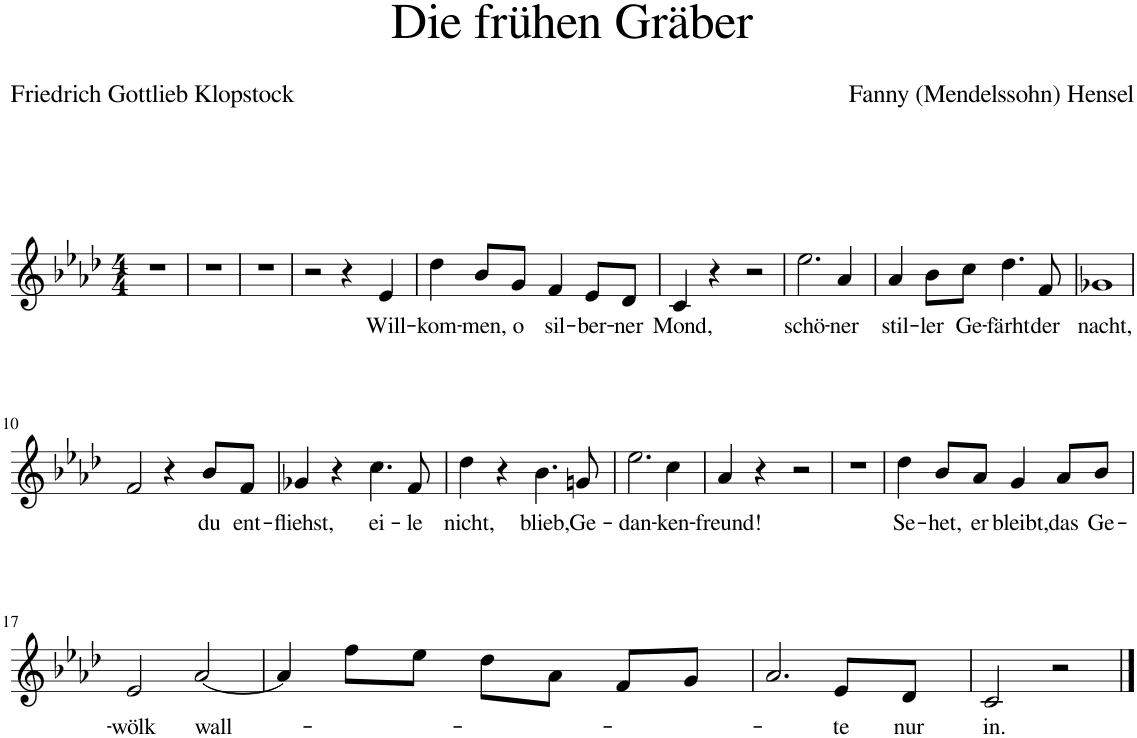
**kern	**text
*part1	*part1
*staff1	*staff1
*I"Piano	*
*I'Pno	*
*clefG2	*
*k[b-e-a-d-]	*
*M4/4	*
=1	=1
1r	.
=2	=2
1r	.
=3	=3
1r	.
=4	=4
2r	.
4r	.
!	!LO:LY:b
4e-/	Will-
=5	=5
!	!LO:LY:b
4dd-\	kom-
!	!LO:LY:b
8b-/L	-men,
!	!LO:LY:b
8g/J	o
!	!LO:LY:b
4f/	sil-
!	!LO:LY:b
8e-/L	-ber-
!	!LO:LY:b
8d-/J	-ner
=6	=6
!	!LO:LY:b
4c/	Mond,
4r	.
2r	.
=7	=7
!	!LO:LY:b
2.ee-\	schö-
!	!LO:LY:b
4a-/	-ner
=8	=8
!	!LO:LY:b
4a-/	stil-
!	!LO:LY:b
8b-\L	-ler
!	!LO:LY:b
8cc\J	Ge-
!	!LO:LY:b
4.dd-\	-färht
!	!LO:LY:b
8f/	der
=9	=9
!	!LO:LY:b
1g-X	nacht,
!!LO:LB:g=z
=10	=10
2f/	.
4r	.
!	!LO:LY:b
8b-/L	du
!	!LO:LY:b
8f/J	ent-
=11	=11
!	!LO:LY:b
4g-X/	-fliehst,
4r	.
!	!LO:LY:b
4.cc\	ei-
!	!LO:LY:b
8f/	-le
=12	=12
!	!LO:LY:b
4dd-\	nicht,
4r	.
!	!LO:LY:b
4.b-\	blieb,
!	!LO:LY:b
8gn/	Ge-
=13	=13
!	!LO:LY:b
2.ee-\	dan-
!	!LO:LY:b
4cc\	-ken-
=14	=14
!	!LO:LY:b
4a-/	-freund!
4r	.
2r	.
=15	=15
1r	.
=16	=16
!	!LO:LY:b
4dd-\	Se-
!	!LO:LY:b
8b-/L	-het,
!	!LO:LY:b
8a-/J	er
!	!LO:LY:b
4g/	bleibt,
!	!LO:LY:b
8a-/L	das
!	!LO:LY:b
8b-/J	Ge-
!!LO:LB:g=z
=17	=17
!	!LO:LY:b
2e-/	wölk
!	!LO:LY:b
[2a-/	wall-
=18	=18
4a-/]	.
8ff\L	.
8ee-\J	.
8dd-\L	.
8a-\J	.
8f/L	.
8g/J	.
=19	=19
2.a-/	.
!	!LO:LY:b
8e-/L	-te
!	!LO:LY:b
8d-/J	nur
=20	=20
!	!LO:LY:b
2c/	in.
2r	.
==	==
*-	*-
